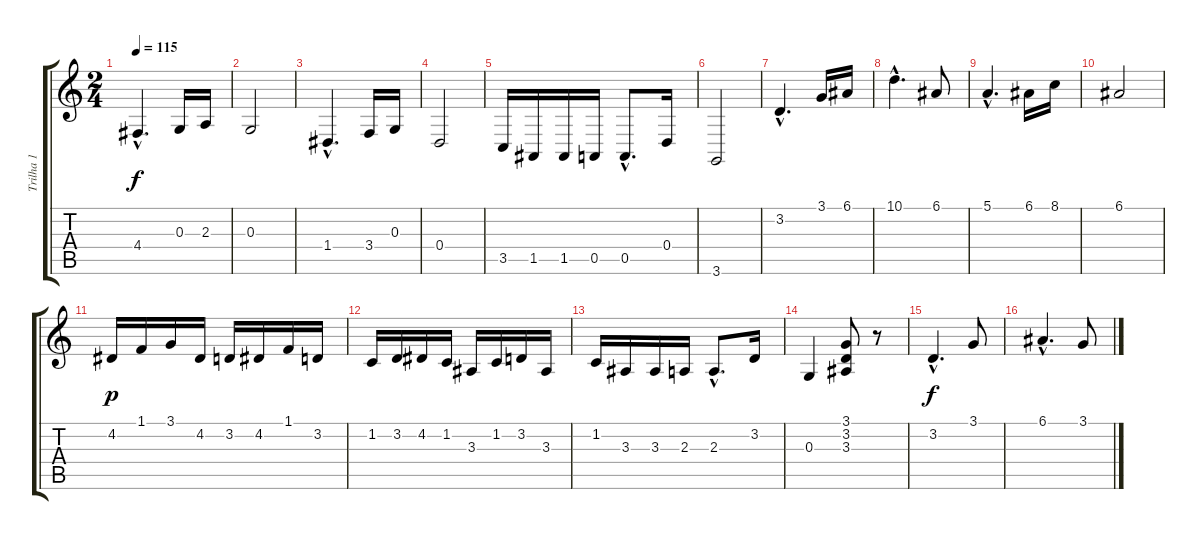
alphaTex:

\track ("Trilha 1" "Trilha 1") {instrument acousticgrandpiano}
\staff {score tabs}
\tuning (E4 B3 G3 D3 A2 E2) {hide}
\ts (2 4)
\tempo 115
\clef g2
\ks c
4.4{hac}.4{d dy f} 0.3.16 2.3.16 |
0.3.2 |
1.4{hac}.4{d} 3.4.16 0.3.16 |
0.4.2 |
3.5.16 1.5.16 1.5.16 0.5.16 0.5{hac}.8{d} 0.4.16 |
3.6.2 |
3.2{hac}.4{d} 3.1.16 6.1.16 |
10.1{hac}.4{d} 6.1.8 |
5.1{hac}.4{d} 6.1.16 8.1.16 |
6.1.2 |
4.2.16{dy p} 1.1.16 3.1.16 4.2.16 3.2.16 4.2.16 1.1.16 3.2.16 |
1.2.16 3.2.16 4.2.16 1.2.16 3.3.16 1.2.16 3.2.16 3.3.16 |
1.2.16 3.3.16 3.3.16 2.3.16 2.3{hac}.8{d} 3.2.16 |
0.3.4 (3.1 3.2 3.3).8 r.8 |
3.2{hac}.4{d dy f} 3.1.8 |
6.1{hac}.4{d} 3.1.8
